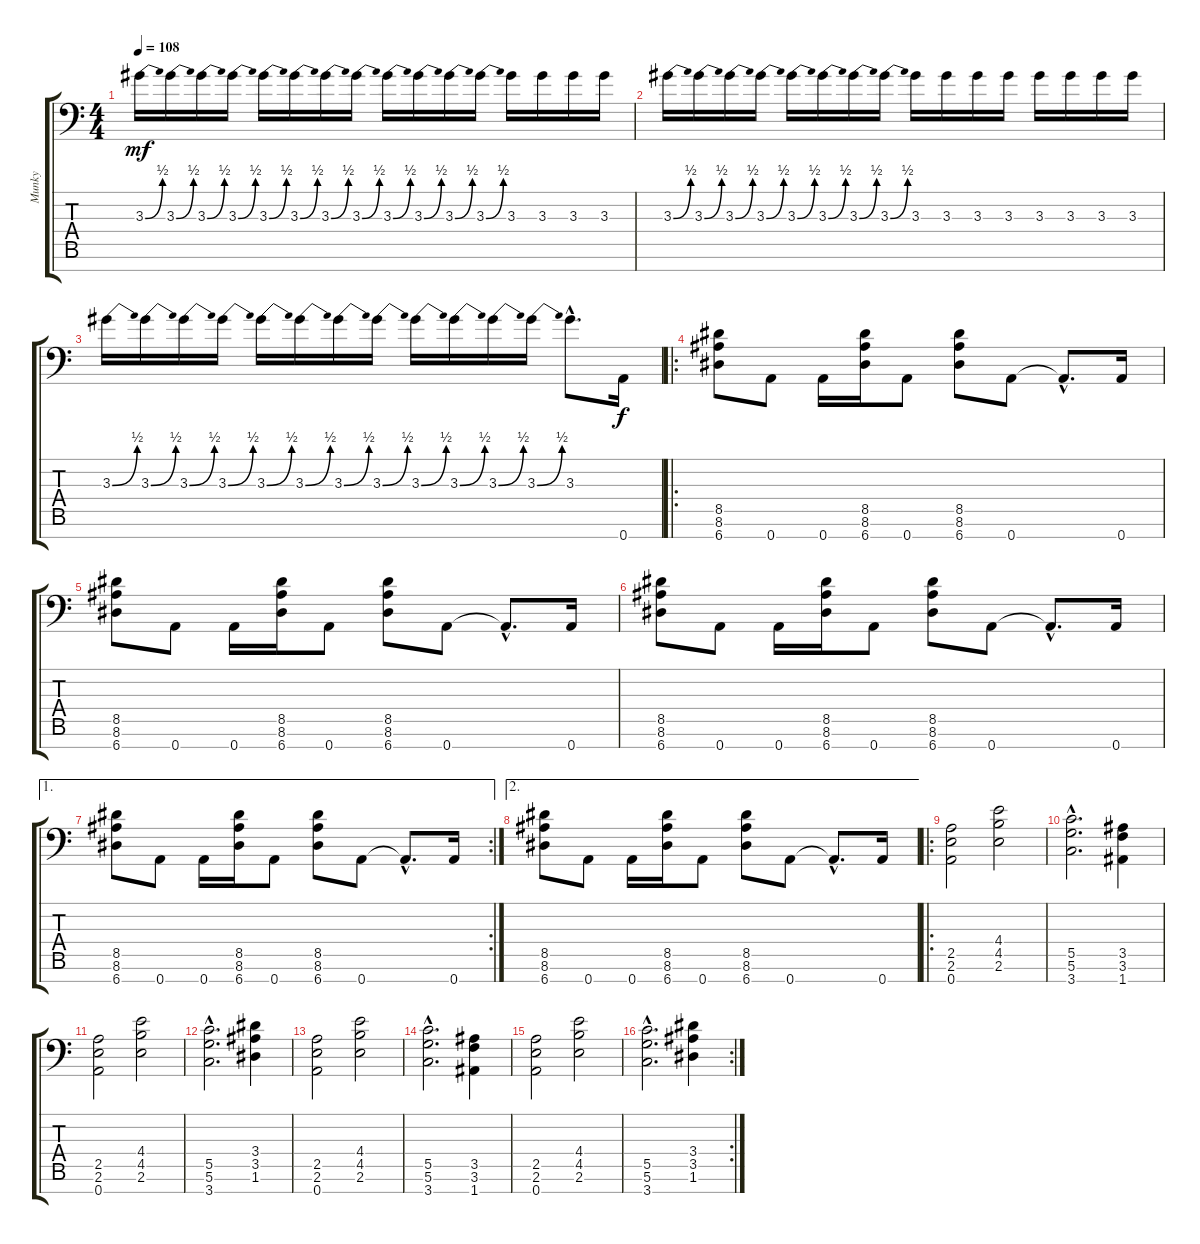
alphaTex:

\track ("Munky" "Munky") {instrument distortionguitar}
\staff {score tabs}
\tuning (D4 A3 F3 C3 G2 D2 A1) {hide}
\ts (4 4)
\tempo 108
\clef f4
\ks c
3.3{be (bend 0 0 60 2)}.16{dy mf} 3.3{be (bend 0 0 60 2)}.16 3.3{be (bend 0 0 60 2)}.16 3.3{be (bend 0 0 60 2)}.16 3.3{be (bend 0 0 60 2)}.16 3.3{be (bend 0 0 60 2)}.16 3.3{be (bend 0 0 60 2)}.16 3.3{be (bend 0 0 60 2)}.16 3.3{be (bend 0 0 60 2)}.16 3.3{be (bend 0 0 60 2)}.16 3.3{be (bend 0 0 60 2)}.16 3.3{be (bend 0 0 60 2)}.16 3.3.16 3.3.16 3.3.16 3.3.16 |
3.3{be (bend 0 0 60 2)}.16{instrument distortionguitar} 3.3{be (bend 0 0 60 2)}.16 3.3{be (bend 0 0 60 2)}.16 3.3{be (bend 0 0 60 2)}.16 3.3{be (bend 0 0 60 2)}.16 3.3{be (bend 0 0 60 2)}.16 3.3{be (bend 0 0 60 2)}.16 3.3{be (bend 0 0 60 2)}.16 3.3.16 3.3.16 3.3.16 3.3.16 3.3.16 3.3.16 3.3.16 3.3.16 |
3.3{be (bend 0 0 60 2)}.16 3.3{be (bend 0 0 60 2)}.16 3.3{be (bend 0 0 60 2)}.16 3.3{be (bend 0 0 60 2)}.16 3.3{be (bend 0 0 60 2)}.16 3.3{be (bend 0 0 60 2)}.16 3.3{be (bend 0 0 60 2)}.16 3.3{be (bend 0 0 60 2)}.16 3.3{be (bend 0 0 60 2)}.16 3.3{be (bend 0 0 60 2)}.16 3.3{be (bend 0 0 60 2)}.16 3.3{be (bend 0 0 60 2)}.16 3.3{hac}.8{d} 0.7.16{dy f} |
\ro
(8.5 8.6 6.7).8{balance 10} 0.7.8 0.7.16 (8.5 8.6 6.7).16 0.7.8 (8.5 8.6 6.7).8 0.7.8 0.7{hac t}.8{d} 0.7.16 |
(8.5 8.6 6.7).8 0.7.8 0.7.16 (8.5 8.6 6.7).16 0.7.8 (8.5 8.6 6.7).8 0.7.8 0.7{hac t}.8{d} 0.7.16 |
(8.5 8.6 6.7).8 0.7.8 0.7.16 (8.5 8.6 6.7).16 0.7.8 (8.5 8.6 6.7).8 0.7.8 0.7{hac t}.8{d} 0.7.16 |
\ae 1
\rc 2
(8.5 8.6 6.7).8 0.7.8 0.7.16 (8.5 8.6 6.7).16 0.7.8 (8.5 8.6 6.7).8 0.7.8 0.7{hac t}.8{d} 0.7.16 |
\ae 2
(8.5 8.6 6.7).8 0.7.8 0.7.16 (8.5 8.6 6.7).16 0.7.8 (8.5 8.6 6.7).8 0.7.8 0.7{hac t}.8{d} 0.7.16 |
\ro
(2.5 2.6 0.7).2{balance 8} (4.4 4.5 2.6).2 |
(5.5{hac} 5.6{hac} 3.7{hac}).2{d balance 8} (3.5 3.6 1.7).4 |
(2.5 2.6 0.7).2{balance 8} (4.4 4.5 2.6).2 |
(5.5{hac} 5.6{hac} 3.7{hac}).2{d balance 8} (3.4 3.5 1.6).4 |
(2.5 2.6 0.7).2{balance 8} (4.4 4.5 2.6).2 |
(5.5{hac} 5.6{hac} 3.7{hac}).2{d balance 8} (3.5 3.6 1.7).4 |
(2.5 2.6 0.7).2{balance 8} (4.4 4.5 2.6).2 |
\rc 2
(5.5{hac} 5.6{hac} 3.7{hac}).2{d balance 8} (3.4 3.5 1.6).4
